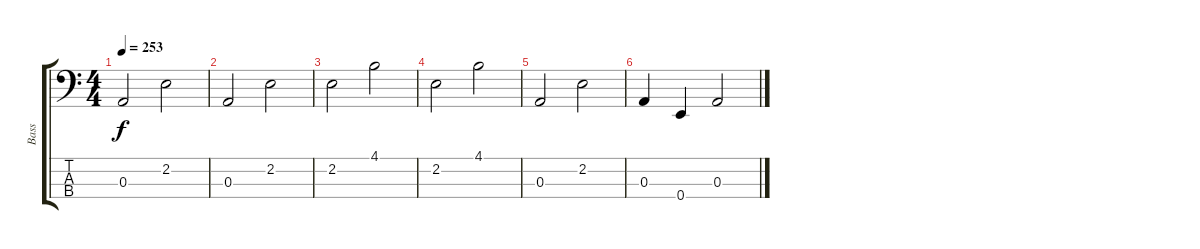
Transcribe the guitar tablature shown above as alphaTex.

\track ("Bass" "Bass") {instrument electricbassfinger}
\staff {score tabs}
\tuning (G2 D2 A1 E1) {hide}
\ts (4 4)
\tempo 253
\clef f4
\ks c
0.3.2{dy f} 2.2.2 |
0.3.2 2.2.2 |
2.2.2 4.1.2 |
2.2.2 4.1.2 |
0.3.2 2.2.2 |
0.3.4 0.4.4 0.3.2
